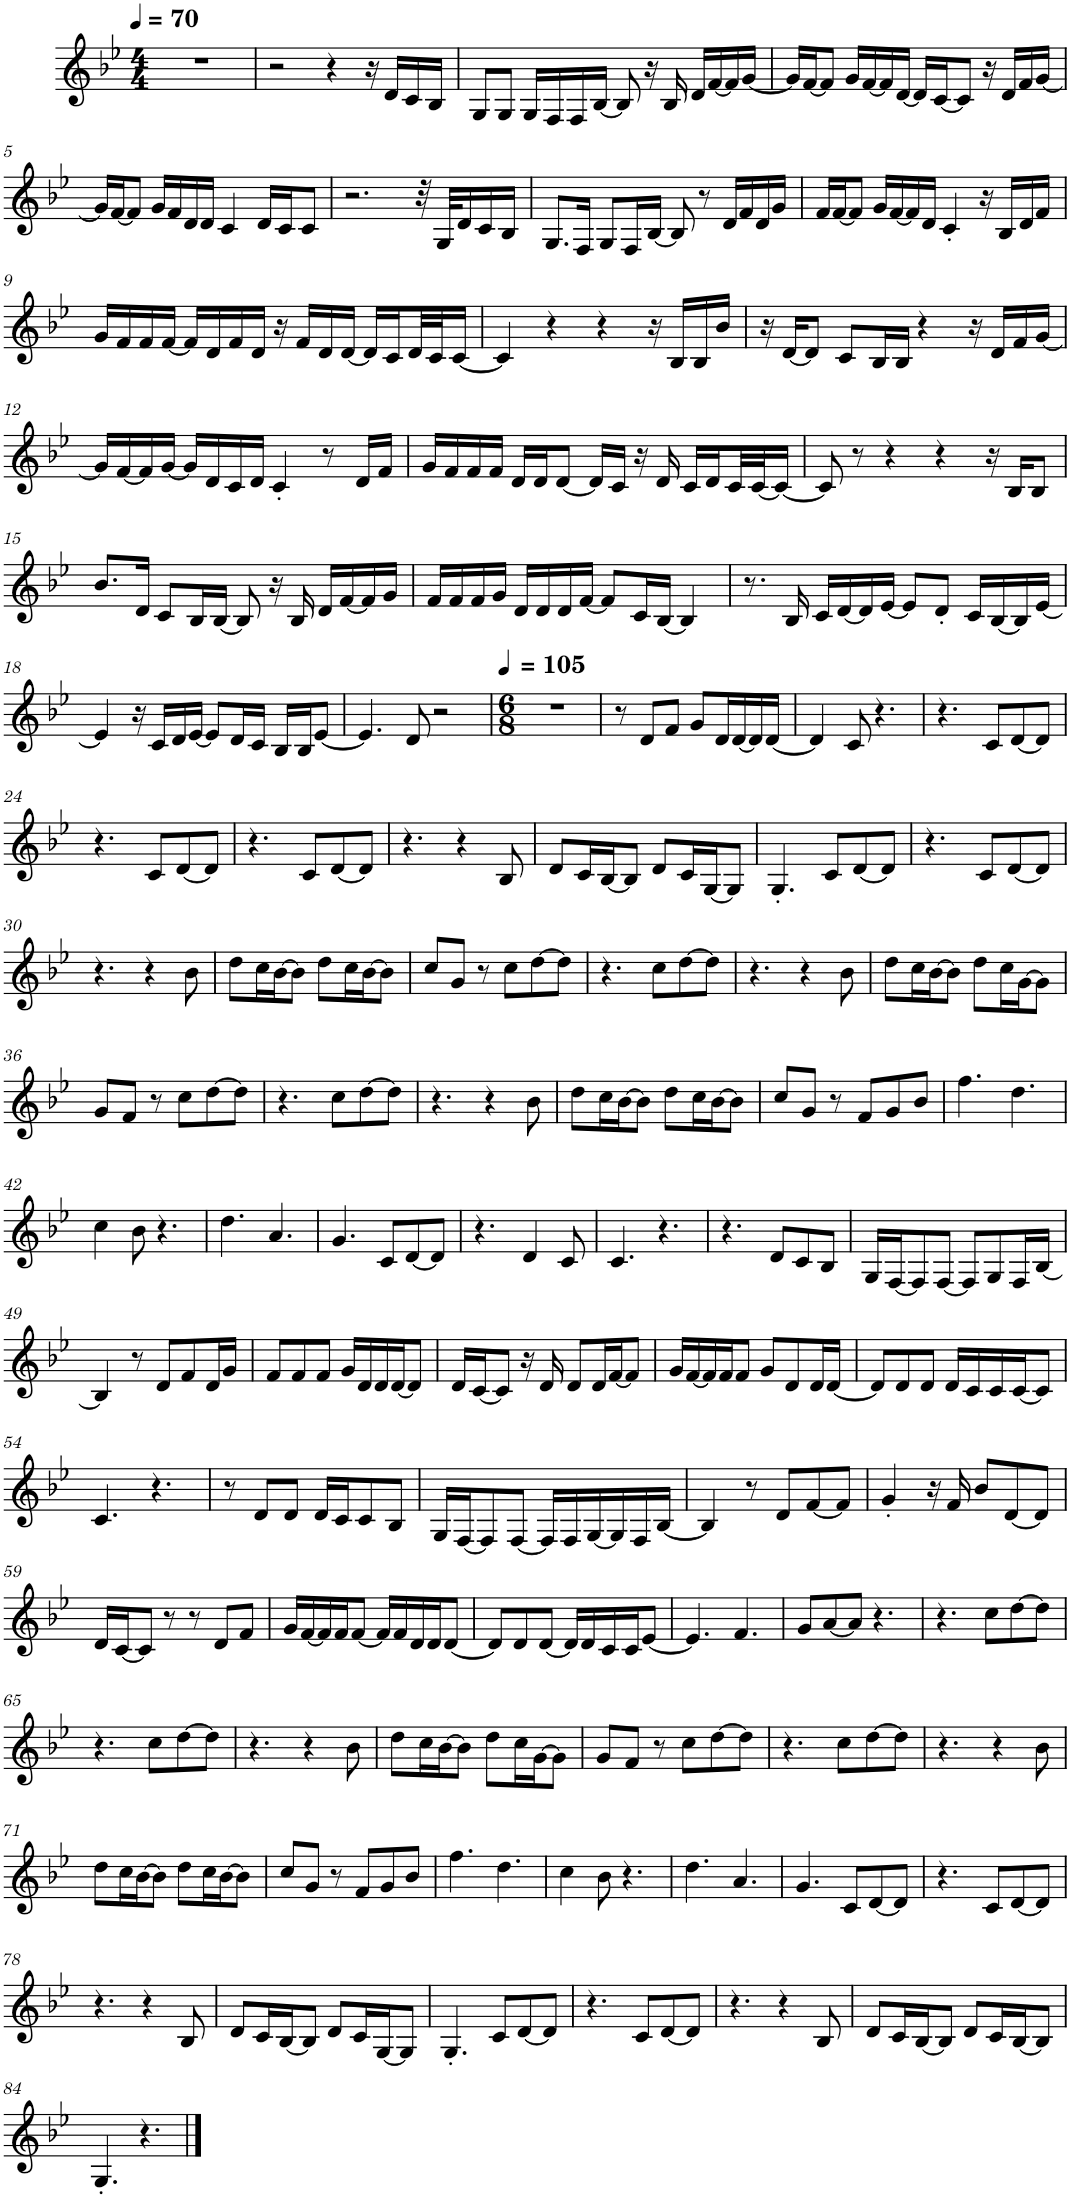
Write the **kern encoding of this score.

**kern
*part1
*staff1
*I"Piano
*I'Pno.
*clefG2
*k[b-e-]
*M4/4
*MM70
=1
1r
=2
2r
4r
16r
16d/LL
16c/
16B-/JJ
=3
8G/L
8G/J
16G/LL
16F/
16F/
[16B-/JJ
8B-/]
16r
16B-/
16d/LL
[16f/
16f/]
[16g/JJ
=4
16g/LL]
[16f/J
8f/J]
16g/LL
[16f/
16f/]
[16d/JJ
16d/LL]
[16c/J
8c/J]
16r
16d/LL
16f/
[16g/JJ
!!LO:LB:g=z
=5
16g/LL]
[16f/J
8f/J]
16g/LL
16f/
16d/
16d/JJ
4c/
16d/LL
16c/J
8c/J
=6
2.r
32r
32G/KLL
16d/
16c/
16B-/JJ
=7
8.G/L
16F/Jk
8G/L
16F/L
[16B-/JJ
8B-/]
8r
16d/LL
16f/
16d/
16g/JJ
=8
16f/LL
[16f/J
8f/J]
16g/LL
[16f/
16f/]
16d/JJ
4c'/
16r
16B-/LL
16d/
16f/JJ
!!LO:LB:g=z
=9
16g/LL
16f/
16f/
[16f/JJ
16f/LL]
16d/
16f/
16d/JJ
16r
16f/LL
16d/
[16d/JJ
16d/LL]
16c/
32d/L
32c/J
[16c/JJ
=10
4c/]
4r
4r
16r
16B-/LL
16B-/
16b-/JJ
=11
16r
[16d/KL
8d/J]
8c/L
16B-/L
16B-/JJ
4r
16r
16d/LL
16f/
[16g/JJ
!!LO:LB:g=z
=12
16g/LL]
[16f/
16f/]
[16g/JJ
16g/LL]
16d/
16c/
16d/JJ
4c'/
8r
16d/LL
16f/JJ
=13
16g/LL
16f/
16f/
16f/JJ
16d/LL
16d/J
[8d/J
16d/LL]
16c/JJ
16r
16d/
16c/LL
16d/
32c/L
[32c/J
16c/JJ_
=14
8c/]
8r
4r
4r
16r
16B-/KL
8B-/J
!!LO:LB:g=z
=15
8.b-/L
16d/Jk
8c/L
16B-/L
[16B-/JJ
8B-/]
16r
16B-/
16d/LL
[16f/
16f/]
16g/JJ
=16
16f/LL
16f/
16f/
16g/JJ
16d/LL
16d/
16d/
[16f/JJ
8f/L]
16c/L
[16B-/JJ
4B-/]
=17
8.r
16B-/
16c/LL
[16d/
16d/]
[16e-/JJ
8e-/L]
8d'/J
16c/LL
[16B-/
16B-/]
[16e-/JJ
!!LO:LB:g=z
=18
4e-/]
16r
16c/LL
16d/
[16e-/JJ
8e-/L]
16d/L
16c/JJ
16B-/LL
16B-/J
[8e-/J
=19
4.e-/]
8d/
2r
=20
*M6/8
*MM105
2.r
=21
8r
8d/L
8f/J
8g/L
16d/L
[16d/
16d/]
[16d/JJ
=22
4d/]
8c/
4.r
=23
4.r
8c/L
[8d/
8d/J]
!!LO:LB:g=z
=24
4.r
8c/L
[8d/
8d/J]
=25
4.r
8c/L
[8d/
8d/J]
=26
4.r
4r
8B-/
=27
8d/L
16c/L
[16B-/J
8B-/J]
8d/L
16c/L
[16G/J
8G/J]
=28
4.G'/
8c/L
[8d/
8d/J]
=29
4.r
8c/L
[8d/
8d/J]
!!LO:LB:g=z
=30
4.r
4r
8b-\
=31
8dd\L
16cc\L
[16b-\J
8b-\J]
8dd\L
16cc\L
[16b-\J
8b-\J]
=32
8cc/L
8g/J
8r
8cc\L
[8dd\
8dd\J]
=33
4.r
8cc\L
[8dd\
8dd\J]
=34
4.r
4r
8b-\
=35
8dd\L
16cc\L
[16b-\J
8b-\J]
8dd\L
16cc\L
[16g\J
8g\J]
!!LO:LB:g=z
=36
8g/L
8f/J
8r
8cc\L
[8dd\
8dd\J]
=37
4.r
8cc\L
[8dd\
8dd\J]
=38
4.r
4r
8b-\
=39
8dd\L
16cc\L
[16b-\J
8b-\J]
8dd\L
16cc\L
[16b-\J
8b-\J]
=40
8cc/L
8g/J
8r
8f/L
8g/
8b-/J
=41
4.ff\
4.dd\
!!LO:LB:g=z
=42
4cc\
8b-\
4.r
=43
4.dd\
4.a/
=44
4.g/
8c/L
[8d/
8d/J]
=45
4.r
4d/
8c/
=46
4.c/
4.r
=47
4.r
8d/L
8c/
8B-/J
=48
16G/LL
[16F/J
8F/]
[8F/J
8F/L]
8G/
16F/L
[16B-/JJ
!!LO:LB:g=z
=49
4B-/]
8r
8d/L
8f/
16d/L
16g/JJ
=50
8f/L
8f/
8f/J
16g/LL
16d/
16d/
[16d/J
8d/J]
=51
16d/LL
[16c/J
8c/J]
16r
16d/
8d/L
16d/L
[16f/J
8f/J]
=52
16g/LL
[16f/
16f/]
16f/J
8f/J
8g/L
8d/
16d/L
[16d/JJ
=53
8d/L]
8d/
8d/J
16d/LL
16c/
16c/
[16c/J
8c/J]
!!LO:LB:g=z
=54
4.c/
4.r
=55
8r
8d/L
8d/J
16d/LL
16c/J
8c/
8B-/J
=56
16G/LL
[16F/J
8F/]
[8F/J
16F/LL]
16F/
[16G/
16G/]
16F/
[16B-/JJ
=57
4B-/]
8r
8d/L
[8f/
8f/J]
=58
4g'/
16r
16f/
8b-/L
[8d/
8d/J]
!!LO:LB:g=z
=59
16d/LL
[16c/J
8c/J]
8r
8r
8d/L
8f/J
=60
16g/LL
[16f/
16f/]
16f/J
[8f/J
16f/LL]
16f/
16d/
16d/J
[8d/J
=61
8d/L]
8d/
[8d/J
16d/LL]
16d/
16c/
16c/J
[8e-/J
=62
4.e-/]
4.f/
=63
8g/L
[8a/
8a/J]
4.r
=64
4.r
8cc\L
[8dd\
8dd\J]
!!LO:LB:g=z
=65
4.r
8cc\L
[8dd\
8dd\J]
=66
4.r
4r
8b-\
=67
8dd\L
16cc\L
[16b-\J
8b-\J]
8dd\L
16cc\L
[16g\J
8g\J]
=68
8g/L
8f/J
8r
8cc\L
[8dd\
8dd\J]
=69
4.r
8cc\L
[8dd\
8dd\J]
=70
4.r
4r
8b-\
!!LO:LB:g=z
=71
8dd\L
16cc\L
[16b-\J
8b-\J]
8dd\L
16cc\L
[16b-\J
8b-\J]
=72
8cc/L
8g/J
8r
8f/L
8g/
8b-/J
=73
4.ff\
4.dd\
=74
4cc\
8b-\
4.r
=75
4.dd\
4.a/
=76
4.g/
8c/L
[8d/
8d/J]
=77
4.r
8c/L
[8d/
8d/J]
!!LO:LB:g=z
=78
4.r
4r
8B-/
=79
8d/L
16c/L
[16B-/J
8B-/J]
8d/L
16c/L
[16G/J
8G/J]
=80
4.G'/
8c/L
[8d/
8d/J]
=81
4.r
8c/L
[8d/
8d/J]
=82
4.r
4r
8B-/
=83
8d/L
16c/L
[16B-/J
8B-/J]
8d/L
16c/L
[16B-/J
8B-/J]
!!LO:LB:g=z
=84
4.G'/
4.r
==
*-
